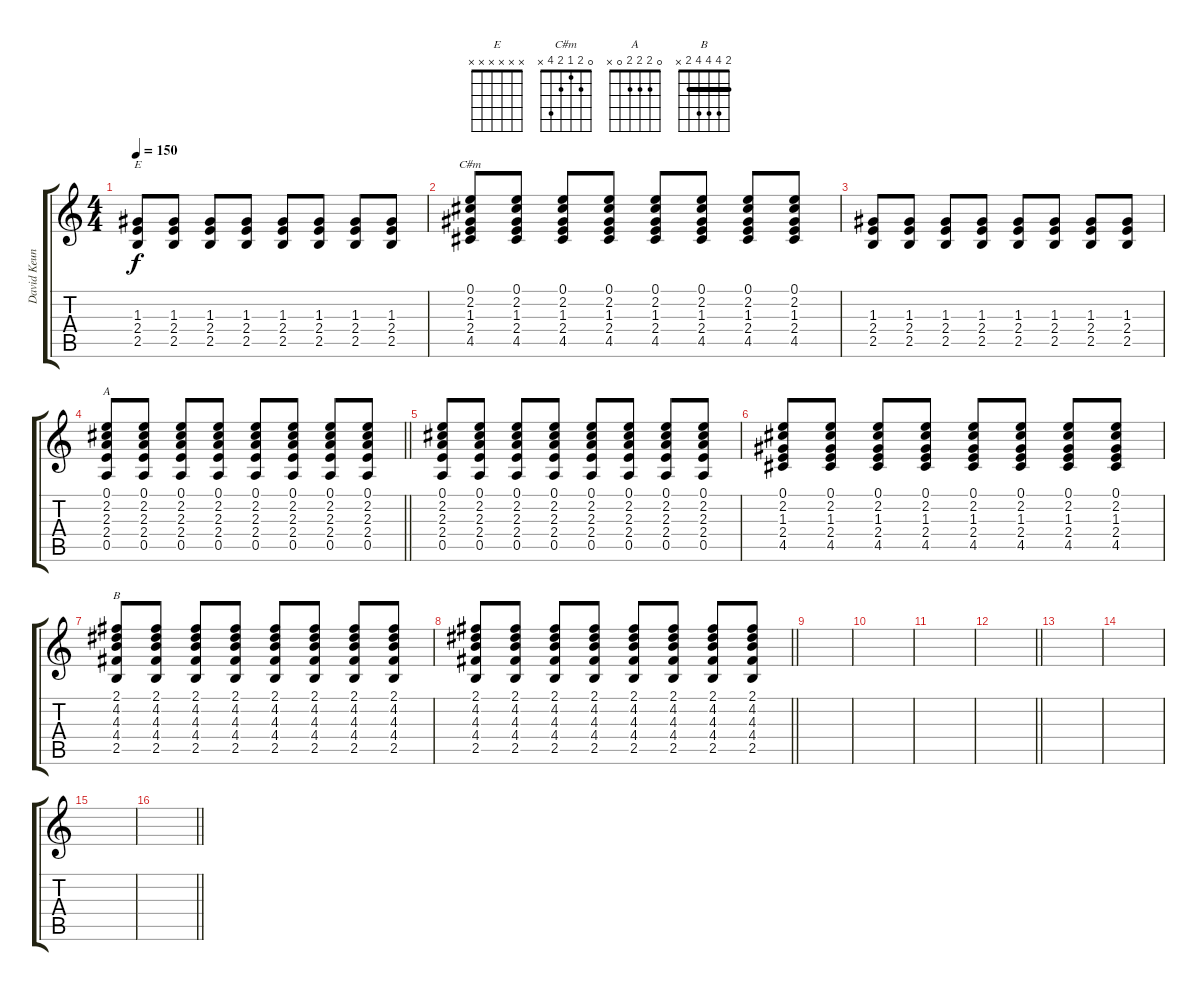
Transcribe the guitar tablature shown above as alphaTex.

\track ("David Keuning (Guitar)" "David Keun") {instrument distortionguitar}
\staff {score tabs}
\tuning (E4 B3 G3 D3 A2 E2) {hide}
\chord ("E" x x x x x x)
\chord ("C#m" 0 2 1 2 4 x)
\chord ("A" 0 2 2 2 0 x)
\chord ("B" 2 4 4 4 2 x) {barre 2}
\ts (4 4)
\tempo 150
\clef g2
\ks c
(1.3 2.4 2.5).8{ch "E" dy f} (1.3 2.4 2.5).8 (1.3 2.4 2.5).8 (1.3 2.4 2.5).8 (1.3 2.4 2.5).8 (1.3 2.4 2.5).8 (1.3 2.4 2.5).8 (1.3 2.4 2.5).8 |
(0.1 2.2 1.3 2.4 4.5).8{ch "C#m"} (0.1 2.2 1.3 2.4 4.5).8 (0.1 2.2 1.3 2.4 4.5).8 (0.1 2.2 1.3 2.4 4.5).8 (0.1 2.2 1.3 2.4 4.5).8 (0.1 2.2 1.3 2.4 4.5).8 (0.1 2.2 1.3 2.4 4.5).8 (0.1 2.2 1.3 2.4 4.5).8 |
(1.3 2.4 2.5).8 (1.3 2.4 2.5).8 (1.3 2.4 2.5).8 (1.3 2.4 2.5).8 (1.3 2.4 2.5).8 (1.3 2.4 2.5).8 (1.3 2.4 2.5).8 (1.3 2.4 2.5).8 |
\barLineRight lightlight
(0.1 2.2 2.3 2.4 0.5).8{ch "A"} (0.1 2.2 2.3 2.4 0.5).8 (0.1 2.2 2.3 2.4 0.5).8 (0.1 2.2 2.3 2.4 0.5).8 (0.1 2.2 2.3 2.4 0.5).8 (0.1 2.2 2.3 2.4 0.5).8 (0.1 2.2 2.3 2.4 0.5).8 (0.1 2.2 2.3 2.4 0.5).8 |
(0.1 2.2 2.3 2.4 0.5).8 (0.1 2.2 2.3 2.4 0.5).8 (0.1 2.2 2.3 2.4 0.5).8 (0.1 2.2 2.3 2.4 0.5).8 (0.1 2.2 2.3 2.4 0.5).8 (0.1 2.2 2.3 2.4 0.5).8 (0.1 2.2 2.3 2.4 0.5).8 (0.1 2.2 2.3 2.4 0.5).8 |
(0.1 2.2 1.3 2.4 4.5).8 (0.1 2.2 1.3 2.4 4.5).8 (0.1 2.2 1.3 2.4 4.5).8 (0.1 2.2 1.3 2.4 4.5).8 (0.1 2.2 1.3 2.4 4.5).8 (0.1 2.2 1.3 2.4 4.5).8 (0.1 2.2 1.3 2.4 4.5).8 (0.1 2.2 1.3 2.4 4.5).8 |
(2.1 4.2 4.3 4.4 2.5).8{ch "B"} (2.1 4.2 4.3 4.4 2.5).8 (2.1 4.2 4.3 4.4 2.5).8 (2.1 4.2 4.3 4.4 2.5).8 (2.1 4.2 4.3 4.4 2.5).8 (2.1 4.2 4.3 4.4 2.5).8 (2.1 4.2 4.3 4.4 2.5).8 (2.1 4.2 4.3 4.4 2.5).8 |
\barLineRight lightlight
(2.1 4.2 4.3 4.4 2.5).8 (2.1 4.2 4.3 4.4 2.5).8 (2.1 4.2 4.3 4.4 2.5).8 (2.1 4.2 4.3 4.4 2.5).8 (2.1 4.2 4.3 4.4 2.5).8 (2.1 4.2 4.3 4.4 2.5).8 (2.1 4.2 4.3 4.4 2.5).8 (2.1 4.2 4.3 4.4 2.5).8 |
|
|
|
\barLineRight lightlight
|
|
|
|
\barLineRight lightlight
